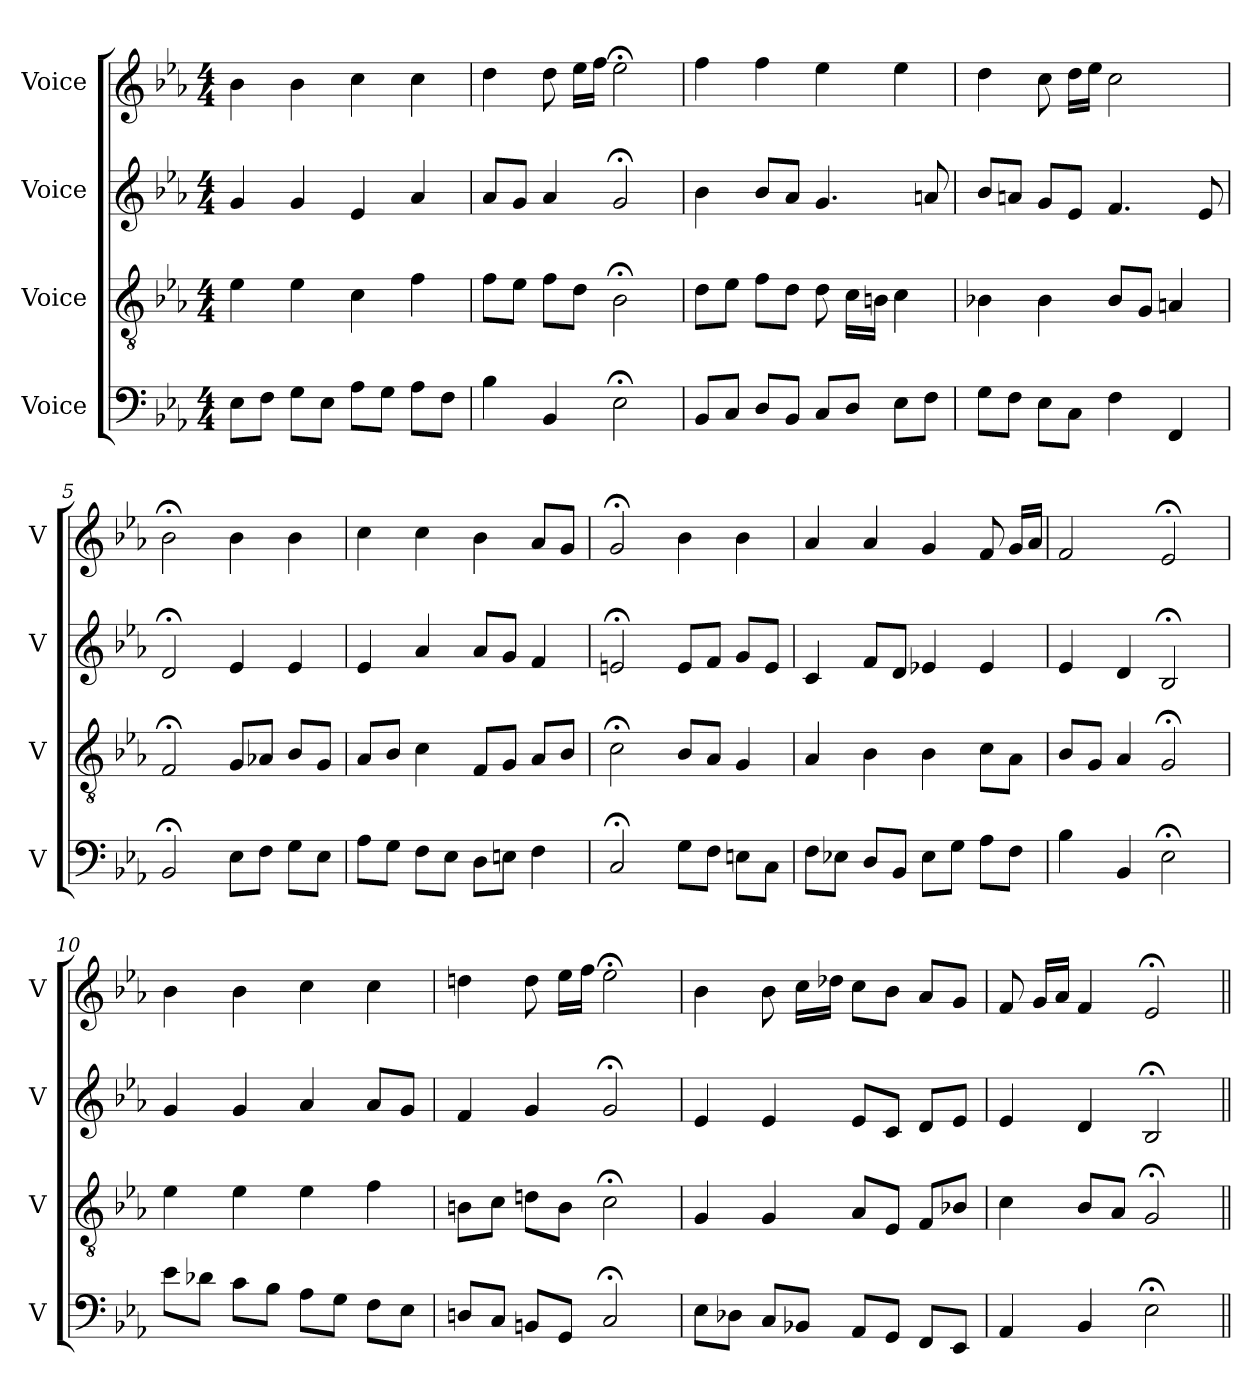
**kern	**kern	**kern	**kern
*part4	*part3	*part2	*part1
*staff4	*staff3	*staff2	*staff1
*I"Voice	*I"Voice	*I"Voice	*I"Voice
*I'V	*I'V	*I'V	*I'V
*clefF4	*clefGv2	*clefG2	*clefG2
*k[b-e-a-]	*k[b-e-a-]	*k[b-e-a-]	*k[b-e-a-]
*M4/4	*M4/4	*M4/4	*M4/4
*MM100	*MM100	*MM100	*MM100
=1	=1	=1	=1
8E-\L	4e-\	4g/	4b-\
8F\J	.	.	.
8G\L	4e-\	4g/	4b-\
8E-\J	.	.	.
8A-\L	4c\	4e-/	4cc\
8G\J	.	.	.
8A-\L	4f\	4a-/	4cc\
8F\J	.	.	.
=2	=2	=2	=2
4B-\	8f\L	8a-/L	4dd\
.	8e-\J	8g/J	.
4BB-/	8f\L	4a-/	8dd\
.	8d\J	.	16ee-\LL
.	.	.	16ff\JJ
2E-;\	2B-;\	2g;/	2ee-;\
=3	=3	=3	=3
8BB-/L	8d\L	4b-\	4ff\
8C/J	8e-\J	.	.
8D/L	8f\L	8b-/L	4ff\
8BB-/J	8d\J	8a-/J	.
8C/L	8d\	4.g/	4ee-\
8D/J	16c\LL	.	.
.	16Bn\JJ	.	.
8E-\L	4c\	.	4ee-\
8F\J	.	8an/	.
=4	=4	=4	=4
8G\L	4B-X\	8b-/L	4dd\
8F\J	.	8an/J	.
8E-\L	4B-\	8g/L	8cc\
8C\J	.	8e-/J	16dd\LL
.	.	.	16ee-\JJ
4F\	8B-/L	4.f/	2cc\
.	8G/J	.	.
4FF/	4An/	.	.
.	.	8e-/	.
!!LO:LB:g=z
=5	=5	=5	=5
2BB-;/	2F;/	2d;/	2b-;\
8E-\L	8G/L	4e-/	4b-\
8F\J	8A-X/J	.	.
8G\L	8B-/L	4e-/	4b-\
8E-\J	8G/J	.	.
=6	=6	=6	=6
8A-\L	8A-/L	4e-/	4cc\
8G\J	8B-/J	.	.
8F\L	4c\	4a-/	4cc\
8E-\J	.	.	.
8D\L	8F/L	8a-/L	4b-\
8En\J	8G/J	8g/J	.
4F\	8A-/L	4f/	8a-/L
.	8B-/J	.	8g/J
=7	=7	=7	=7
2C;/	2c;\	2en;/	2g;/
8G\L	8B-/L	8e/L	4b-\
8F\J	8A-/J	8f/J	.
8En\L	4G/	8g/L	4b-\
8C\J	.	8e/J	.
=8	=8	=8	=8
8F\L	4A-/	4c/	4a-/
8E-X\J	.	.	.
8D/L	4B-\	8f/L	4a-/
8BB-/J	.	8d/J	.
8E-\L	4B-\	4e-X/	4g/
8G\J	.	.	.
8A-\L	8c\L	4e-/	8f/
8F\J	8A-\J	.	16g/LL
.	.	.	16a-/JJ
!!LO:LB:g=z
=9	=9	=9	=9
4B-\	8B-/L	4e-/	2f/
.	8G/J	.	.
4BB-/	4A-/	4d/	.
2E-;\	2G;/	2B-;/	2e-;/
=10	=10	=10	=10
8e-\L	4e-\	4g/	4b-\
8d-X\J	.	.	.
8c\L	4e-\	4g/	4b-\
8B-\J	.	.	.
8A-\L	4e-\	4a-/	4cc\
8G\J	.	.	.
8F\L	4f\	8a-/L	4cc\
8E-\J	.	8g/J	.
=11	=11	=11	=11
8Dn/L	8Bn\L	4f/	4ddn\
8C/J	8c\J	.	.
8BBn/L	8dn\L	4g/	8dd\
8GG/J	8B\J	.	16ee-\LL
.	.	.	16ff\JJ
2C;/	2c;\	2g;/	2ee-;\
=12	=12	=12	=12
8E-\L	4G/	4e-/	4b-\
8D-X\J	.	.	.
8C/L	4G/	4e-/	8b-\
8BB-X/J	.	.	16cc\LL
.	.	.	16dd-X\JJ
8AA-/L	8A-/L	8e-/L	8cc\L
8GG/J	8E-/J	8c/J	8b-\J
8FF/L	8F/L	8d/L	8a-/L
8EE-/J	8B-X/J	8e-/J	8g/J
!!LO:PB:g=z
=13	=13	=13	=13
4AA-/	4c\	4e-/	8f/
.	.	.	16g/LL
.	.	.	16a-/JJ
4BB-/	8B-/L	4d/	4f/
.	8A-/J	.	.
2E-;\	2G;/	2B-;/	2e-;/
=||	=||	=||	=||
*-	*-	*-	*-
